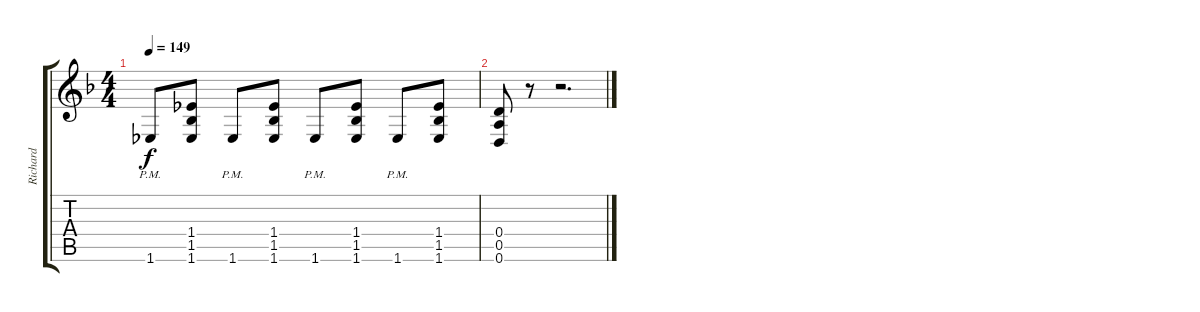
\track ("Richard" "Richard") {instrument distortionguitar}
\staff {score tabs}
\tuning (E4 B3 G3 D3 A2 D2) {hide}
\ts (4 4)
\tempo 149
\clef g2
\ks dminor
1.6{pm}.8{dy f} (1.4 1.5 1.6).8 1.6{pm}.8 (1.4 1.5 1.6).8 1.6{pm}.8 (1.4 1.5 1.6).8 1.6{pm}.8 (1.4 1.5 1.6).8 |
(0.4 0.5 0.6).8 r.8 r.2{d}
